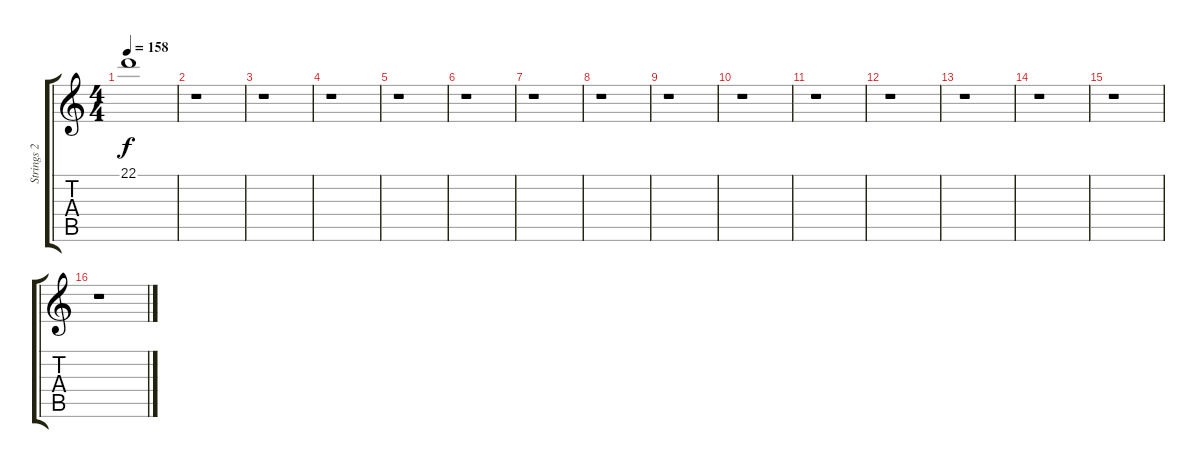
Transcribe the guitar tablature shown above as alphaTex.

\track ("Strings 2" "Strings 2") {instrument stringensemble1}
\staff {score tabs}
\tuning (E4 B3 G3 D3 A2 E2) {hide}
\ts (4 4)
\tempo 158
\clef g2
\ks c
22.1{t}.1{dy f} |
r.1 |
r.1 |
r.1 |
r.1 |
r.1 |
r.1 |
r.1 |
r.1 |
r.1 |
r.1 |
r.1 |
r.1 |
r.1 |
r.1 |
r.1
